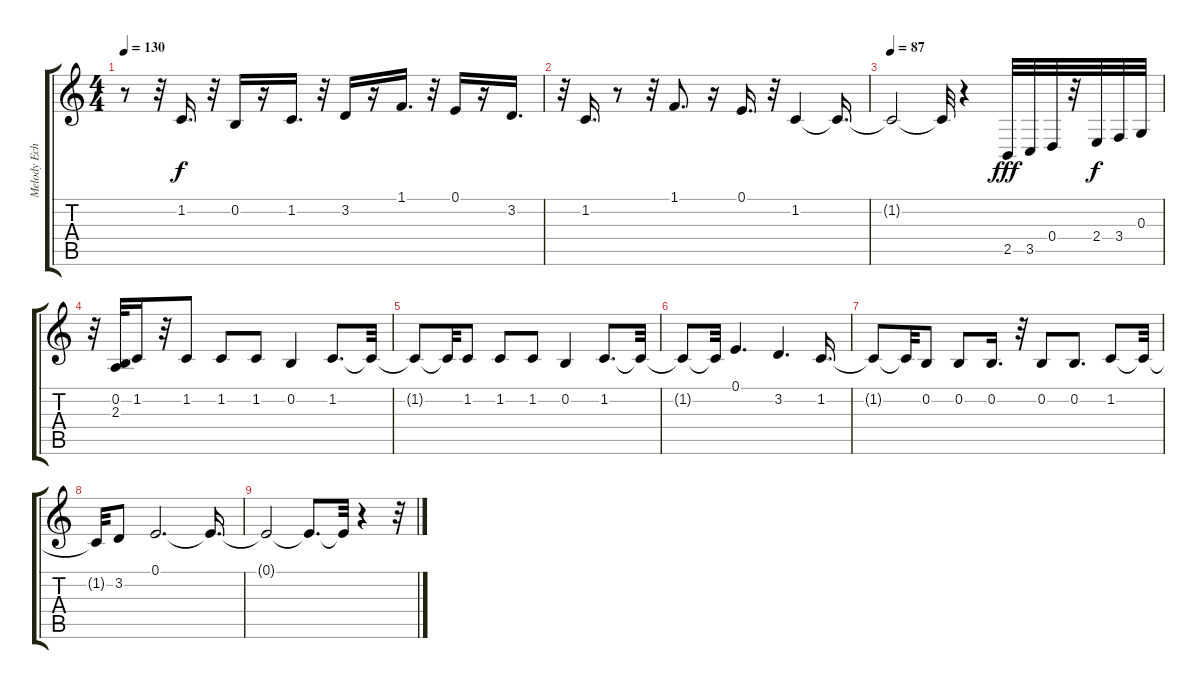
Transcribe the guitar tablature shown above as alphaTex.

\track ("Melody Echo." "Melody Ech") {instrument cello}
\staff {score tabs}
\tuning (E4 B3 G3 D3 A2 E2) {hide}
\ts (4 4)
\tempo 130
\clef g2
\ks c
r.8{dy f} r.32 1.2.16{d} r.32 0.2.16 r.16 1.2.16{d} r.32 3.2.16 r.16 1.1.16{d} r.32 0.1.16 r.16 3.2.16{d} |
r.32 1.2.16{d} r.8 r.32 1.1.8{d} r.16 0.1.16{d} r.32 1.2.4 1.2{t}.16{d} |
\tempo 87
1.2{t}.2 1.2{t}.32 r.4 2.5.32{dy fff} 3.5.32 0.4.32 r.32 2.4.32{dy f} 3.4.32 0.3.32 |
r.32 (0.2 2.3).32 1.2.16 r.32 1.2.8 1.2.8 1.2.8 0.2.4 1.2.8{d} 1.2{t}.32 |
1.2{t}.8 1.2{t}.32 1.2.8 1.2.8 1.2.8 0.2.4 1.2.8{d} 1.2{t}.32 |
1.2{t}.8 1.2{t}.32 0.1.4{d} 3.2.4{d} 1.2.16{d} |
1.2{t}.8 1.2{t}.32 0.2.8 0.2.8 0.2.16{d} r.32 0.2.8 0.2.8{d} 1.2.8 1.2{t}.32 |
1.2{t}.32 3.2.8 0.1.2{d} 0.1{t}.16{d} |
0.1{t}.2 0.1{t}.8{d} 0.1{t}.32 r.4 r.32
